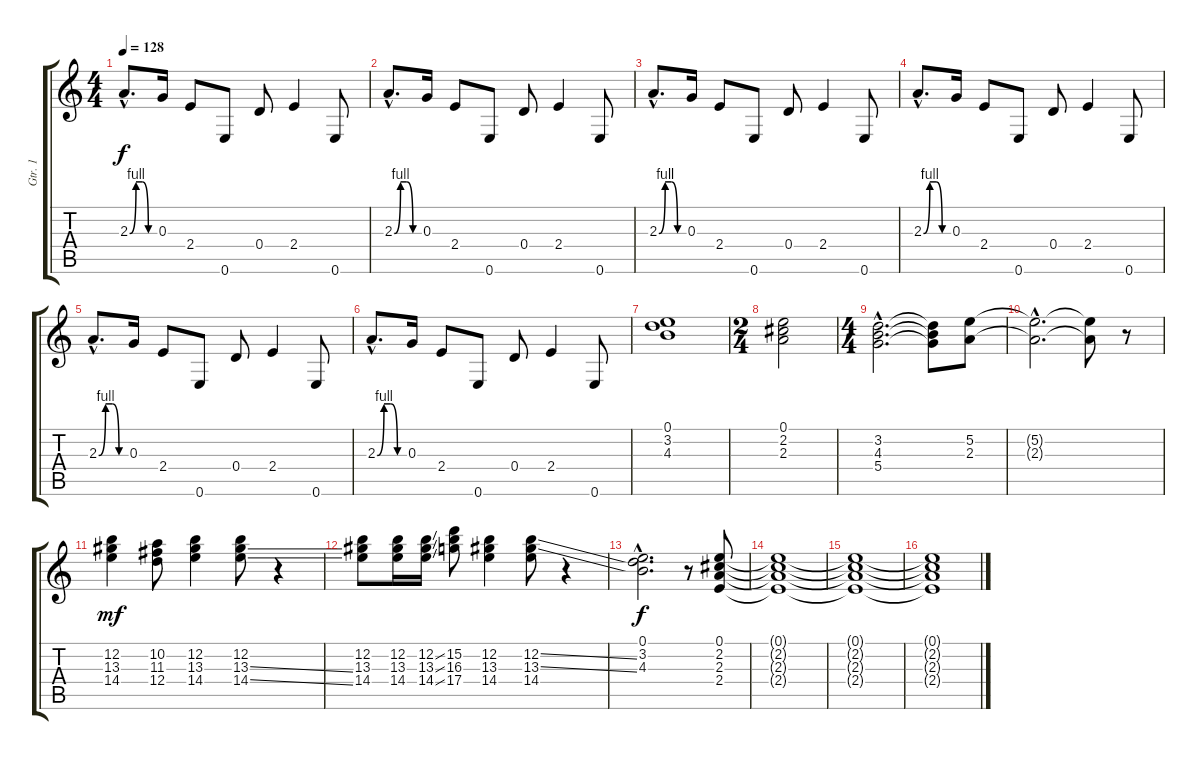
\track ("Gtr. 1" "Gtr. 1") {instrument overdrivenguitar}
\staff {score tabs}
\tuning (E4 B3 G3 D3 A2 E2) {hide}
\ts (4 4)
\tempo 128
\clef g2
\ks c
2.3{be (custom 0 0 15 4 30 4 45 0 60 0) hac}.8{d dy f} 0.3.16 2.4.8 0.6.8 0.4.8 2.4.4 0.6.8 |
2.3{be (custom 0 0 15 4 30 4 45 0 60 0) hac}.8{d} 0.3.16 2.4.8 0.6.8 0.4.8 2.4.4 0.6.8 |
2.3{be (custom 0 0 15 4 30 4 45 0 60 0) hac}.8{d} 0.3.16 2.4.8 0.6.8 0.4.8 2.4.4 0.6.8 |
2.3{be (custom 0 0 15 4 30 4 45 0 60 0) hac}.8{d} 0.3.16 2.4.8 0.6.8 0.4.8 2.4.4 0.6.8 |
2.3{be (custom 0 0 15 4 30 4 45 0 60 0) hac}.8{d} 0.3.16 2.4.8 0.6.8 0.4.8 2.4.4 0.6.8 |
2.3{be (custom 0 0 15 4 30 4 45 0 60 0) hac}.8{d} 0.3.16 2.4.8 0.6.8 0.4.8 2.4.4 0.6.8 |
(0.1 3.2 4.3).1 |
\ts (2 4)
(0.1 2.2 2.3).2 |
\ts (4 4)
(3.2{hac} 4.3{hac} 5.4{hac}).2{d} (3.2{t} 4.3{t} 5.4{t}).8 (5.2 2.3).8 |
(5.2{hac t} 2.3{hac t}).2{d} (5.2{t} 2.3{t}).8 r.8 |
(12.2 13.3 14.4).4{dy mf} (10.2 11.3 12.4).8 (12.2 13.3 14.4).4 (12.2 13.3{ss} 14.4{ss}).8 r.4 |
(12.2 13.3 14.4).8 (12.2 13.3 14.4).16 (12.2{ss} 13.3{ss} 14.4{ss}).16 (15.2 16.3 17.4).8 (12.2 13.3 14.4).4 (12.2{ss} 13.3{ss} 14.4).8 r.4 |
(0.1{hac} 3.2{hac} 4.3{hac}).2{d dy f} r.8 (0.1 2.2 2.3 2.4).8 |
(0.1{t} 2.2{t} 2.3{t} 2.4{t}).1 |
(0.1{t} 2.2{t} 2.3{t} 2.4{t}).1 |
(0.1{t} 2.2{t} 2.3{t} 2.4{t}).1
